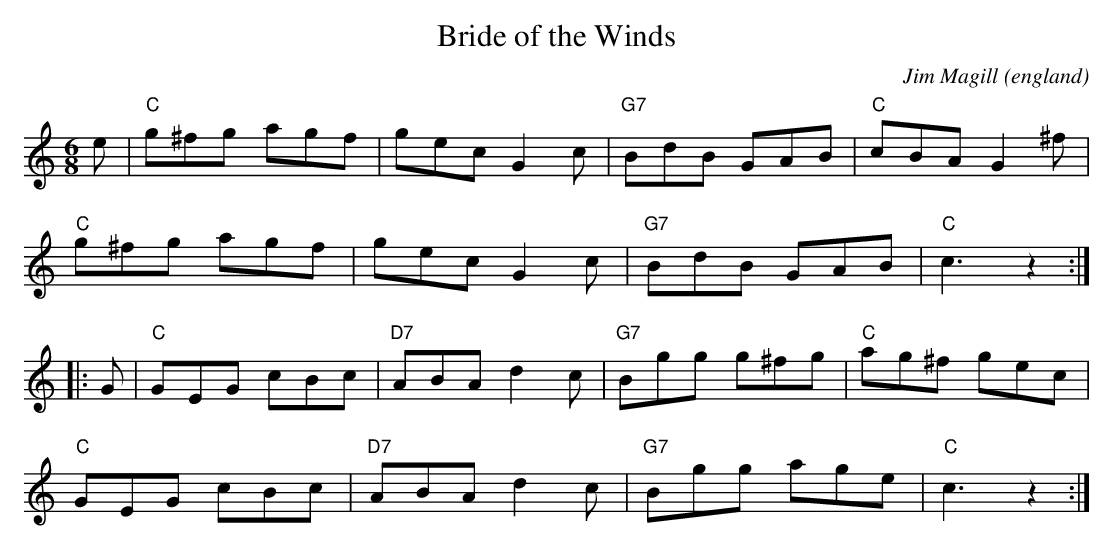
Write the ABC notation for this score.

X:1
T:Bride of the Winds
O:england
C:Jim Magill
M:6/8
L:1/8
K:C
e|"C"g^fg agf|gec G2c|"G7"BdB GAB|"C"cBA G2^f|
"C"g^fg agf|gec G2c|"G7"BdB GAB|"C"c3 z2:|
|:G|"C"GEG cBc|"D7"ABA d2c|"G7"Bgg g^fg|"C"ag^f gec|
"C"GEG cBc|"D7"ABA d2c|"G7"Bgg age|"C"c3 z2:|
]
